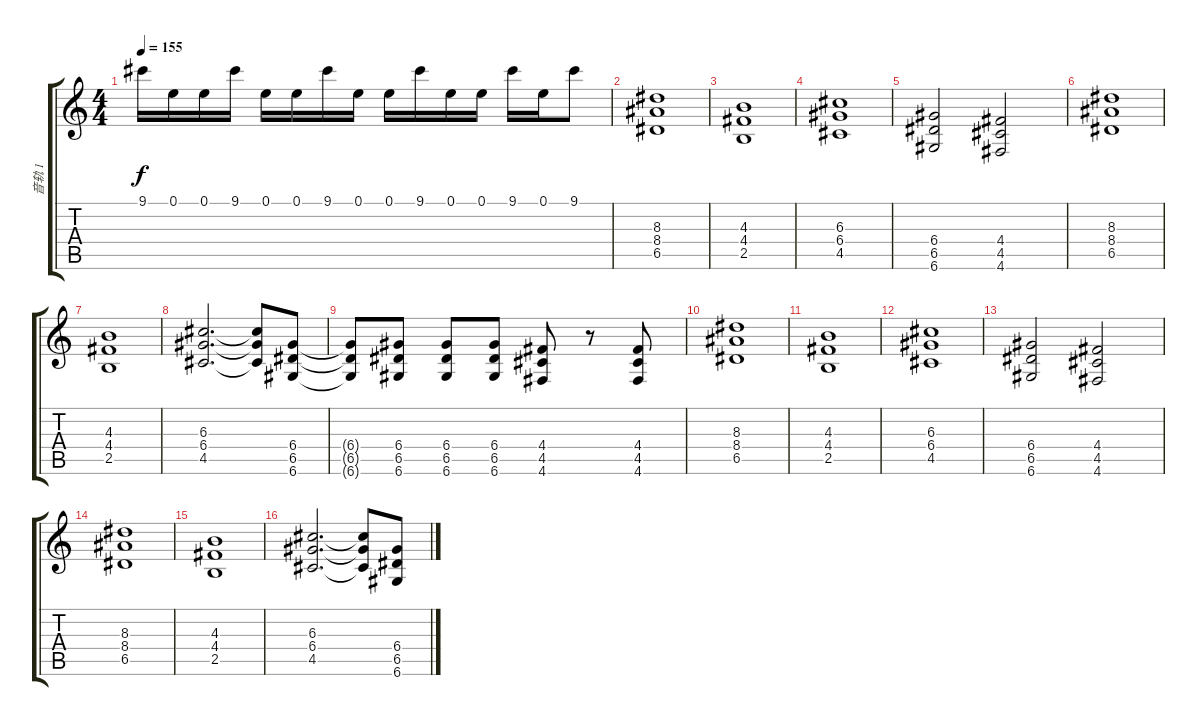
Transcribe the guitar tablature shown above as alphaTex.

\track ("音轨 1" "音轨 1") {instrument overdrivenguitar}
\staff {score tabs}
\tuning (E4 B3 G3 D3 A2 D2) {hide}
\ts (4 4)
\tempo 155
\clef g2
\ks c
9.1.16{dy f} 0.1.16 0.1.16 9.1.16 0.1.16 0.1.16 9.1.16 0.1.16 0.1.16 9.1.16 0.1.16 0.1.16 9.1.16 0.1.16 9.1.8 |
(8.3 8.4 6.5).1 |
(4.3 4.4 2.5).1 |
(6.3 6.4 4.5).1 |
(6.4 6.5 6.6).2 (4.4 4.5 4.6).2 |
(8.3 8.4 6.5).1 |
(4.3 4.4 2.5).1 |
(6.3 6.4 4.5).2{d} (6.3{t} 6.4{t} 4.5{t}).8 (6.4 6.5 6.6).8 |
(6.4{t} 6.5{t} 6.6{t}).8 (6.4 6.5 6.6).8 (6.4 6.5 6.6).8 (6.4 6.5 6.6).8 (4.4 4.5 4.6).8 r.8 (4.4 4.5 4.6).8 |
(8.3 8.4 6.5).1 |
(4.3 4.4 2.5).1 |
(6.3 6.4 4.5).1 |
(6.4 6.5 6.6).2 (4.4 4.5 4.6).2 |
(8.3 8.4 6.5).1 |
(4.3 4.4 2.5).1 |
(6.3 6.4 4.5).2{d} (6.3{t} 6.4{t} 4.5{t}).8 (6.4 6.5 6.6).8
